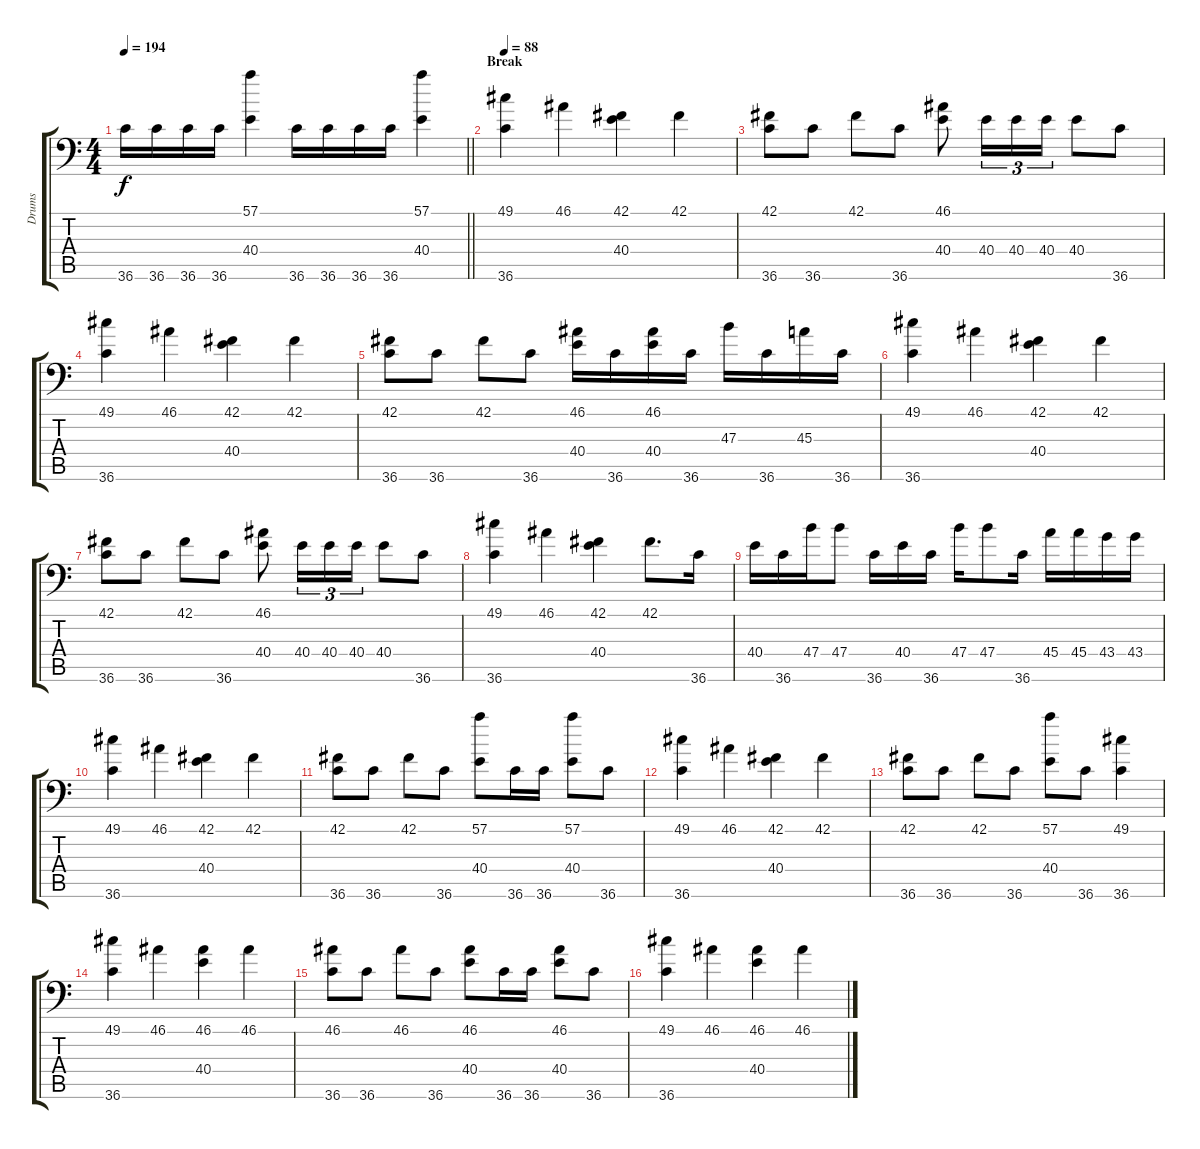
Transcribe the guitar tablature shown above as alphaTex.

\track ("Drums" "Drums") {instrument acousticgrandpiano}
\staff {score tabs}
\tuning (C-1 C-1 C-1 C-1 C-1 C-1) {hide}
\ts (4 4)
\tempo 194
\clef f4
\barLineRight lightlight
\ks c
36.6.16{dy f} 36.6.16 36.6.16 36.6.16 (57.1 40.4).4 36.6.16 36.6.16 36.6.16 36.6.16 (57.1 40.4).4 |
\section ("" "Break")
\tempo 88
(49.1 36.6).4 46.1.4 (42.1 40.4).4 42.1.4 |
(42.1 36.6).8 36.6.8 42.1.8 36.6.8 (46.1 40.4).8 40.4.16{tu (3 2)} 40.4.16{tu (3 2)} 40.4.16{tu (3 2)} 40.4.8 36.6.8 |
(49.1 36.6).4 46.1.4 (42.1 40.4).4 42.1.4 |
(42.1 36.6).8 36.6.8 42.1.8 36.6.8 (46.1 40.4).16 36.6.16 (46.1 40.4).16 36.6.16 47.3.16 36.6.16 45.3.16 36.6.16 |
(49.1 36.6).4 46.1.4 (42.1 40.4).4 42.1.4 |
(42.1 36.6).8 36.6.8 42.1.8 36.6.8 (46.1 40.4).8 40.4.16{tu (3 2)} 40.4.16{tu (3 2)} 40.4.16{tu (3 2)} 40.4.8 36.6.8 |
(49.1 36.6).4 46.1.4 (42.1 40.4).4 42.1.8{d} 36.6.16 |
40.4.16 36.6.16 47.4.16 47.4.8 36.6.16 40.4.16 36.6.16 47.4.16 47.4.8 36.6.16 45.4.16 45.4.16 43.4.16 43.4.16 |
(49.1 36.6).4 46.1.4 (42.1 40.4).4 42.1.4 |
(42.1 36.6).8 36.6.8 42.1.8 36.6.8 (57.1 40.4).8 36.6.16 36.6.16 (57.1 40.4).8 36.6.8 |
(49.1 36.6).4 46.1.4 (42.1 40.4).4 42.1.4 |
(42.1 36.6).8 36.6.8 42.1.8 36.6.8 (57.1 40.4).8 36.6.8 (49.1 36.6).4 |
(49.1 36.6).4 46.1.4 (46.1 40.4).4 46.1.4 |
(46.1 36.6).8 36.6.8 46.1.8 36.6.8 (46.1 40.4).8 36.6.16 36.6.16 (46.1 40.4).8 36.6.8 |
(49.1 36.6).4 46.1.4 (46.1 40.4).4 46.1.4
